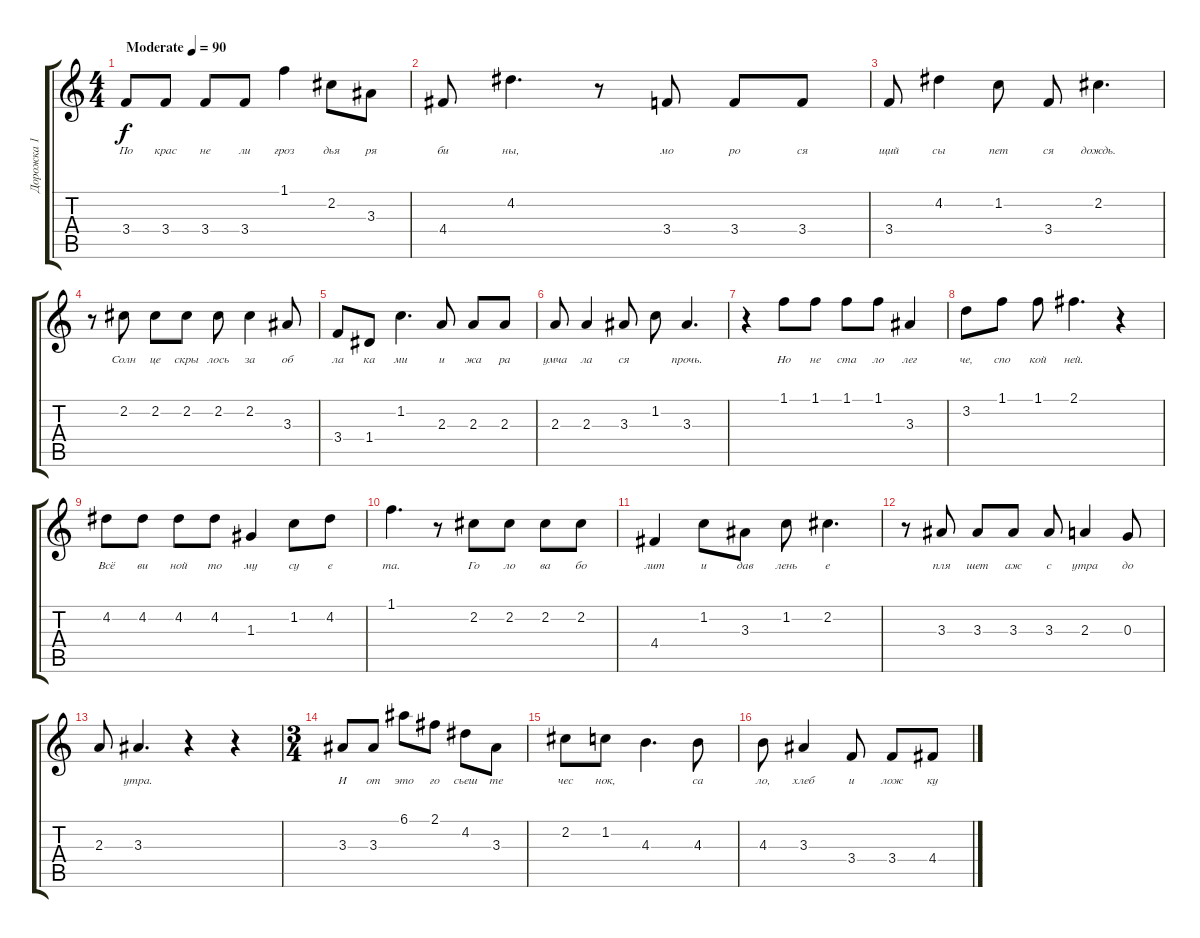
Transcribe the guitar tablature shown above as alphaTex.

\track ("Дорожка 1" "Дорожка 1") {instrument acousticguitarsteel}
\staff {score tabs}
\tuning (E4 B3 G3 D3 A2 E2) {hide}
\ts (4 4)
\tempo (90 "Moderate")
\clef g2
\ks c
3.4.8{lyrics (0 "По") lyrics (1 "") lyrics (2 "") lyrics (3 "") lyrics (4 "") dy f instrument acousticguitarsteel} 3.4.8{lyrics (0 "крас") lyrics (1 "") lyrics (2 "") lyrics (3 "") lyrics (4 "")} 3.4.8{lyrics (0 "не") lyrics (1 "") lyrics (2 "") lyrics (3 "") lyrics (4 "")} 3.4.8{lyrics (0 "ли") lyrics (1 "") lyrics (2 "") lyrics (3 "") lyrics (4 "")} 1.1.4{lyrics (0 "гроз") lyrics (1 "") lyrics (2 "") lyrics (3 "") lyrics (4 "")} 2.2.8{lyrics (0 "дья") lyrics (1 "") lyrics (2 "") lyrics (3 "") lyrics (4 "")} 3.3.8{lyrics (0 "ря") lyrics (1 "") lyrics (2 "") lyrics (3 "") lyrics (4 "")} |
4.4.8{lyrics (0 "би") lyrics (1 "") lyrics (2 "") lyrics (3 "") lyrics (4 "")} 4.2.4{d lyrics (0 "ны,") lyrics (1 "") lyrics (2 "") lyrics (3 "") lyrics (4 "")} r.8 3.4.8{lyrics (0 "мо") lyrics (1 "") lyrics (2 "") lyrics (3 "") lyrics (4 "")} 3.4.8{lyrics (0 "ро") lyrics (1 "") lyrics (2 "") lyrics (3 "") lyrics (4 "")} 3.4.8{lyrics (0 "ся") lyrics (1 "") lyrics (2 "") lyrics (3 "") lyrics (4 "")} |
3.4.8{lyrics (0 "щий") lyrics (1 "") lyrics (2 "") lyrics (3 "") lyrics (4 "")} 4.2.4{lyrics (0 "сы") lyrics (1 "") lyrics (2 "") lyrics (3 "") lyrics (4 "")} 1.2.8{lyrics (0 "пет") lyrics (1 "") lyrics (2 "") lyrics (3 "") lyrics (4 "")} 3.4.8{lyrics (0 "ся") lyrics (1 "") lyrics (2 "") lyrics (3 "") lyrics (4 "")} 2.2.4{d lyrics (0 "дождь.") lyrics (1 "") lyrics (2 "") lyrics (3 "") lyrics (4 "")} |
r.8 2.2.8{lyrics (0 "Солн") lyrics (1 "") lyrics (2 "") lyrics (3 "") lyrics (4 "")} 2.2.8{lyrics (0 "це") lyrics (1 "") lyrics (2 "") lyrics (3 "") lyrics (4 "")} 2.2.8{lyrics (0 "скры") lyrics (1 "") lyrics (2 "") lyrics (3 "") lyrics (4 "")} 2.2.8{lyrics (0 "лось") lyrics (1 "") lyrics (2 "") lyrics (3 "") lyrics (4 "")} 2.2.4{lyrics (0 "за") lyrics (1 "") lyrics (2 "") lyrics (3 "") lyrics (4 "")} 3.3.8{lyrics (0 "об") lyrics (1 "") lyrics (2 "") lyrics (3 "") lyrics (4 "")} |
3.4.8{lyrics (0 "ла") lyrics (1 "") lyrics (2 "") lyrics (3 "") lyrics (4 "")} 1.4.8{lyrics (0 "ка") lyrics (1 "") lyrics (2 "") lyrics (3 "") lyrics (4 "")} 1.2.4{d lyrics (0 "ми") lyrics (1 "") lyrics (2 "") lyrics (3 "") lyrics (4 "")} 2.3.8{lyrics (0 "и") lyrics (1 "") lyrics (2 "") lyrics (3 "") lyrics (4 "")} 2.3.8{lyrics (0 "жа") lyrics (1 "") lyrics (2 "") lyrics (3 "") lyrics (4 "")} 2.3.8{lyrics (0 "ра") lyrics (1 "") lyrics (2 "") lyrics (3 "") lyrics (4 "")} |
2.3.8{lyrics (0 "умча") lyrics (1 "") lyrics (2 "") lyrics (3 "") lyrics (4 "")} 2.3.4{lyrics (0 "ла") lyrics (1 "") lyrics (2 "") lyrics (3 "") lyrics (4 "")} 3.3.8{lyrics (0 "ся") lyrics (1 "") lyrics (2 "") lyrics (3 "") lyrics (4 "")} 1.2.8{lyrics (0 "") lyrics (1 "") lyrics (2 "") lyrics (3 "") lyrics (4 "")} 3.3.4{d lyrics (0 "прочь.") lyrics (1 "") lyrics (2 "") lyrics (3 "") lyrics (4 "")} |
r.4 1.1.8{lyrics (0 "Но") lyrics (1 "") lyrics (2 "") lyrics (3 "") lyrics (4 "")} 1.1.8{lyrics (0 "не") lyrics (1 "") lyrics (2 "") lyrics (3 "") lyrics (4 "")} 1.1.8{lyrics (0 "ста") lyrics (1 "") lyrics (2 "") lyrics (3 "") lyrics (4 "")} 1.1.8{lyrics (0 "ло") lyrics (1 "") lyrics (2 "") lyrics (3 "") lyrics (4 "")} 3.3.4{lyrics (0 "лег") lyrics (1 "") lyrics (2 "") lyrics (3 "") lyrics (4 "")} |
3.2.8{lyrics (0 "че,") lyrics (1 "") lyrics (2 "") lyrics (3 "") lyrics (4 "")} 1.1.8{lyrics (0 "спо") lyrics (1 "") lyrics (2 "") lyrics (3 "") lyrics (4 "")} 1.1.8{lyrics (0 "кой") lyrics (1 "") lyrics (2 "") lyrics (3 "") lyrics (4 "")} 2.1.4{d lyrics (0 "ней.") lyrics (1 "") lyrics (2 "") lyrics (3 "") lyrics (4 "")} r.4 |
4.2.8{lyrics (0 "Всё") lyrics (1 "") lyrics (2 "") lyrics (3 "") lyrics (4 "")} 4.2.8{lyrics (0 "ви") lyrics (1 "") lyrics (2 "") lyrics (3 "") lyrics (4 "")} 4.2.8{lyrics (0 "ной") lyrics (1 "") lyrics (2 "") lyrics (3 "") lyrics (4 "")} 4.2.8{lyrics (0 "то") lyrics (1 "") lyrics (2 "") lyrics (3 "") lyrics (4 "")} 1.3.4{lyrics (0 "му") lyrics (1 "") lyrics (2 "") lyrics (3 "") lyrics (4 "")} 1.2.8{lyrics (0 "су") lyrics (1 "") lyrics (2 "") lyrics (3 "") lyrics (4 "")} 4.2.8{lyrics (0 "е") lyrics (1 "") lyrics (2 "") lyrics (3 "") lyrics (4 "")} |
1.1.4{d lyrics (0 "та.") lyrics (1 "") lyrics (2 "") lyrics (3 "") lyrics (4 "")} r.8 2.2.8{lyrics (0 "Го") lyrics (1 "") lyrics (2 "") lyrics (3 "") lyrics (4 "")} 2.2.8{lyrics (0 "ло") lyrics (1 "") lyrics (2 "") lyrics (3 "") lyrics (4 "")} 2.2.8{lyrics (0 "ва") lyrics (1 "") lyrics (2 "") lyrics (3 "") lyrics (4 "")} 2.2.8{lyrics (0 "бо") lyrics (1 "") lyrics (2 "") lyrics (3 "") lyrics (4 "")} |
4.4.4{lyrics (0 "лит") lyrics (1 "") lyrics (2 "") lyrics (3 "") lyrics (4 "")} 1.2.8{lyrics (0 "и") lyrics (1 "") lyrics (2 "") lyrics (3 "") lyrics (4 "")} 3.3.8{lyrics (0 "дав") lyrics (1 "") lyrics (2 "") lyrics (3 "") lyrics (4 "")} 1.2.8{lyrics (0 "лень") lyrics (1 "") lyrics (2 "") lyrics (3 "") lyrics (4 "")} 2.2.4{d lyrics (0 "е") lyrics (1 "") lyrics (2 "") lyrics (3 "") lyrics (4 "")} |
r.8 3.3.8{lyrics (0 "пля") lyrics (1 "") lyrics (2 "") lyrics (3 "") lyrics (4 "")} 3.3.8{lyrics (0 "шет") lyrics (1 "") lyrics (2 "") lyrics (3 "") lyrics (4 "")} 3.3.8{lyrics (0 "аж") lyrics (1 "") lyrics (2 "") lyrics (3 "") lyrics (4 "")} 3.3.8{lyrics (0 "с") lyrics (1 "") lyrics (2 "") lyrics (3 "") lyrics (4 "")} 2.3.4{lyrics (0 "утра") lyrics (1 "") lyrics (2 "") lyrics (3 "") lyrics (4 "")} 0.3.8{lyrics (0 "до") lyrics (1 "") lyrics (2 "") lyrics (3 "") lyrics (4 "")} |
2.3.8{lyrics (0 "") lyrics (1 "") lyrics (2 "") lyrics (3 "") lyrics (4 "")} 3.3.4{d lyrics (0 "утра.") lyrics (1 "") lyrics (2 "") lyrics (3 "") lyrics (4 "")} r.4 r.4 |
\ts (3 4)
3.3.8{lyrics (0 "И") lyrics (1 "") lyrics (2 "") lyrics (3 "") lyrics (4 "")} 3.3.8{lyrics (0 "от") lyrics (1 "") lyrics (2 "") lyrics (3 "") lyrics (4 "")} 6.1.8{lyrics (0 "это") lyrics (1 "") lyrics (2 "") lyrics (3 "") lyrics (4 "")} 2.1.8{lyrics (0 "го") lyrics (1 "") lyrics (2 "") lyrics (3 "") lyrics (4 "")} 4.2.8{lyrics (0 "сьеш") lyrics (1 "") lyrics (2 "") lyrics (3 "") lyrics (4 "")} 3.3.8{lyrics (0 "те") lyrics (1 "") lyrics (2 "") lyrics (3 "") lyrics (4 "")} |
2.2.8{lyrics (0 "чес") lyrics (1 "") lyrics (2 "") lyrics (3 "") lyrics (4 "")} 1.2.8{lyrics (0 "нок,") lyrics (1 "") lyrics (2 "") lyrics (3 "") lyrics (4 "")} 4.3.4{d lyrics (0 "") lyrics (1 "") lyrics (2 "") lyrics (3 "") lyrics (4 "")} 4.3.8{lyrics (0 "са") lyrics (1 "") lyrics (2 "") lyrics (3 "") lyrics (4 "")} |
4.3.8{lyrics (0 "ло,") lyrics (1 "") lyrics (2 "") lyrics (3 "") lyrics (4 "")} 3.3.4{lyrics (0 "хлеб") lyrics (1 "") lyrics (2 "") lyrics (3 "") lyrics (4 "")} 3.4.8{lyrics (0 "и") lyrics (1 "") lyrics (2 "") lyrics (3 "") lyrics (4 "")} 3.4.8{lyrics (0 "лож") lyrics (1 "") lyrics (2 "") lyrics (3 "") lyrics (4 "")} 4.4.8{lyrics (0 "ку") lyrics (1 "") lyrics (2 "") lyrics (3 "") lyrics (4 "")}
